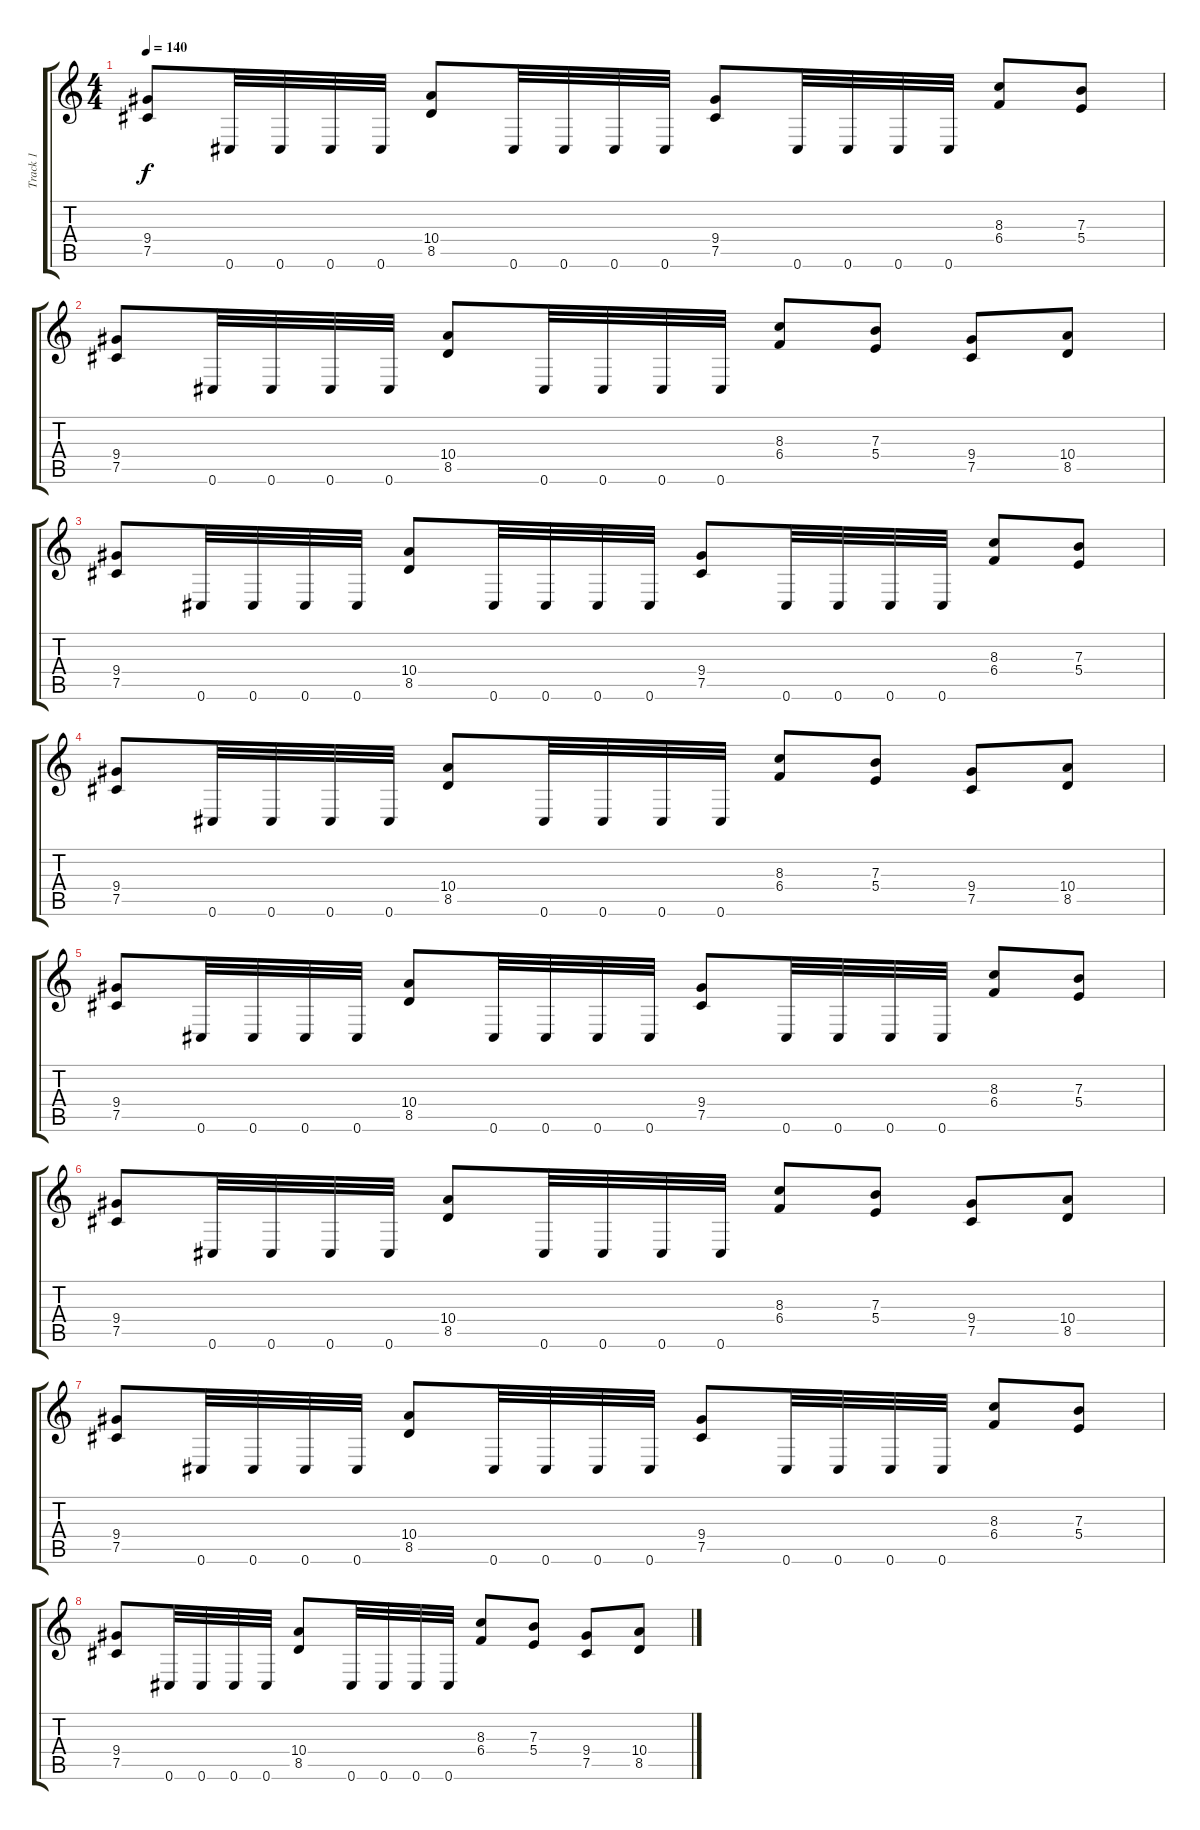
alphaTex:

\track ("Track 1" "Track 1") {instrument distortionguitar}
\staff {score tabs}
\tuning (Db4 Ab3 E3 B2 Gb2 Db2) {hide}
\ts (4 4)
\tempo 140
\clef g2
\ks c
(9.4 7.5).8{dy f} 0.6.32 0.6.32 0.6.32 0.6.32 (10.4 8.5).8 0.6.32 0.6.32 0.6.32 0.6.32 (9.4 7.5).8 0.6.32 0.6.32 0.6.32 0.6.32 (8.3 6.4).8 (7.3 5.4).8 |
(9.4 7.5).8 0.6.32 0.6.32 0.6.32 0.6.32 (10.4 8.5).8 0.6.32 0.6.32 0.6.32 0.6.32 (8.3 6.4).8 (7.3 5.4).8 (9.4 7.5).8 (10.4 8.5).8 |
(9.4 7.5).8 0.6.32 0.6.32 0.6.32 0.6.32 (10.4 8.5).8 0.6.32 0.6.32 0.6.32 0.6.32 (9.4 7.5).8 0.6.32 0.6.32 0.6.32 0.6.32 (8.3 6.4).8 (7.3 5.4).8 |
(9.4 7.5).8 0.6.32 0.6.32 0.6.32 0.6.32 (10.4 8.5).8 0.6.32 0.6.32 0.6.32 0.6.32 (8.3 6.4).8 (7.3 5.4).8 (9.4 7.5).8 (10.4 8.5).8 |
(9.4 7.5).8 0.6.32 0.6.32 0.6.32 0.6.32 (10.4 8.5).8 0.6.32 0.6.32 0.6.32 0.6.32 (9.4 7.5).8 0.6.32 0.6.32 0.6.32 0.6.32 (8.3 6.4).8 (7.3 5.4).8 |
(9.4 7.5).8 0.6.32 0.6.32 0.6.32 0.6.32 (10.4 8.5).8 0.6.32 0.6.32 0.6.32 0.6.32 (8.3 6.4).8 (7.3 5.4).8 (9.4 7.5).8 (10.4 8.5).8 |
(9.4 7.5).8 0.6.32 0.6.32 0.6.32 0.6.32 (10.4 8.5).8 0.6.32 0.6.32 0.6.32 0.6.32 (9.4 7.5).8 0.6.32 0.6.32 0.6.32 0.6.32 (8.3 6.4).8 (7.3 5.4).8 |
(9.4 7.5).8 0.6.32 0.6.32 0.6.32 0.6.32 (10.4 8.5).8 0.6.32 0.6.32 0.6.32 0.6.32 (8.3 6.4).8 (7.3 5.4).8 (9.4 7.5).8 (10.4 8.5).8
